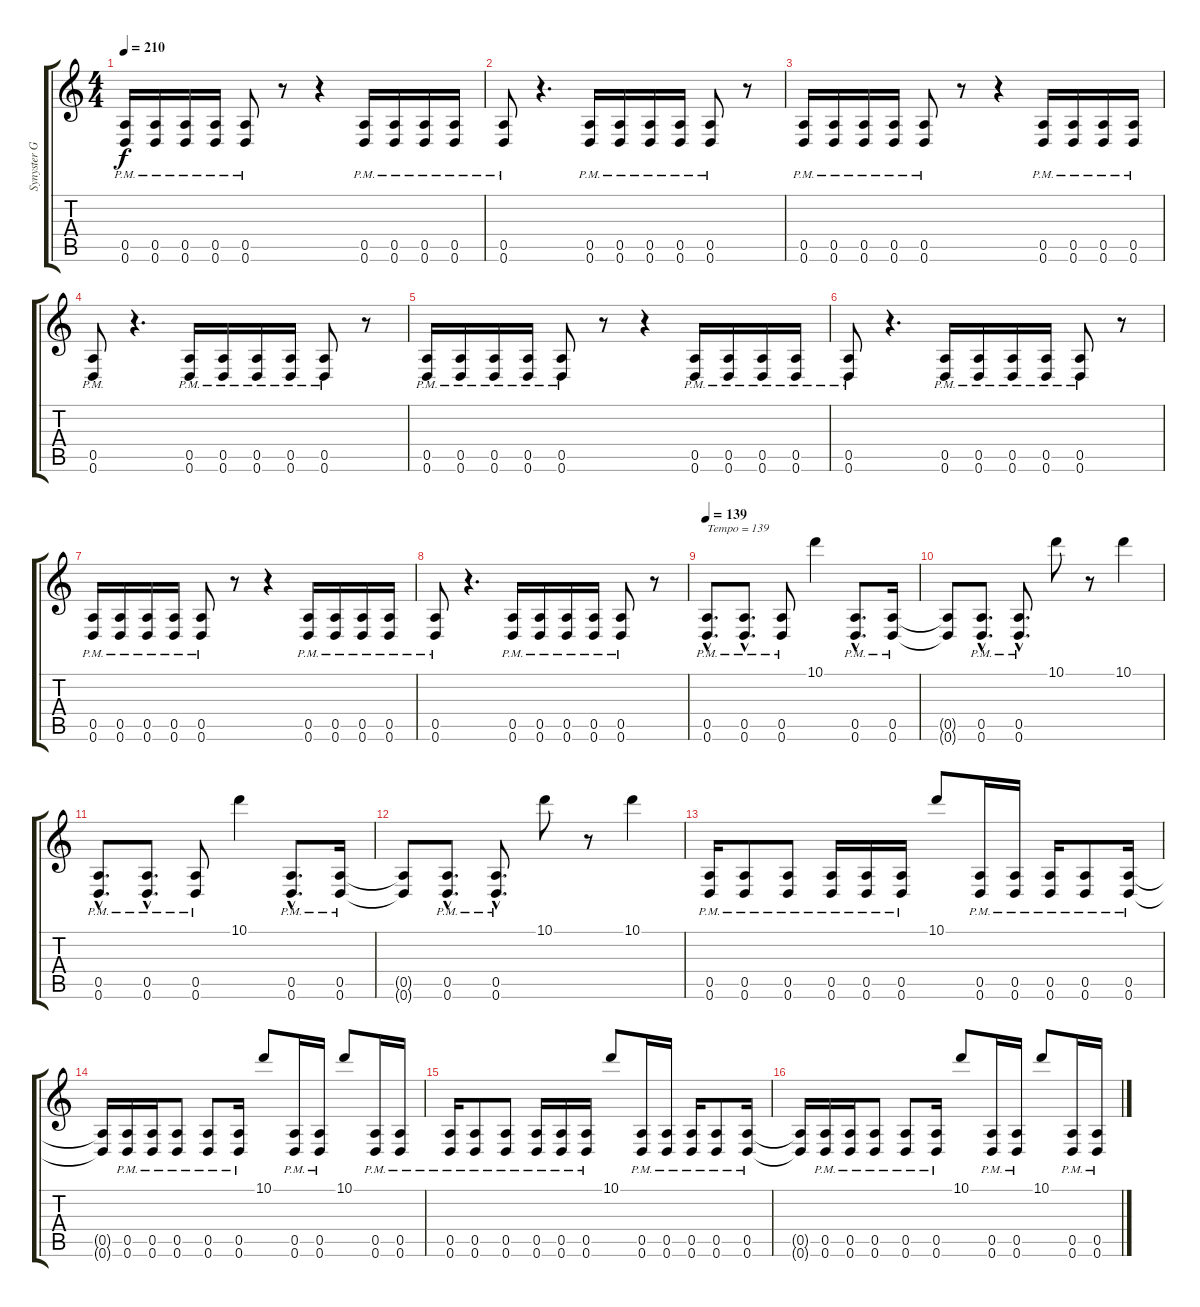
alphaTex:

\track ("Synyster Gates" "Synyster G") {instrument overdrivenguitar}
\staff {score tabs}
\tuning (E4 B3 G3 D3 A2 D2) {hide}
\ts (4 4)
\tempo 210
\clef g2
\ks c
(0.5{pm} 0.6{pm}).16{dy f} (0.5{pm} 0.6{pm}).16 (0.5{pm} 0.6{pm}).16 (0.5{pm} 0.6{pm}).16 (0.5{pm} 0.6{pm}).8 r.8 r.4 (0.5{pm} 0.6{pm}).16 (0.5{pm} 0.6{pm}).16 (0.5{pm} 0.6{pm}).16 (0.5{pm} 0.6{pm}).16 |
(0.5{pm} 0.6{pm}).8 r.4{d} (0.5{pm} 0.6{pm}).16 (0.5{pm} 0.6{pm}).16 (0.5{pm} 0.6{pm}).16 (0.5{pm} 0.6{pm}).16 (0.5{pm} 0.6{pm}).8 r.8 |
(0.5{pm} 0.6{pm}).16 (0.5{pm} 0.6{pm}).16 (0.5{pm} 0.6{pm}).16 (0.5{pm} 0.6{pm}).16 (0.5{pm} 0.6{pm}).8 r.8 r.4 (0.5{pm} 0.6{pm}).16 (0.5{pm} 0.6{pm}).16 (0.5{pm} 0.6{pm}).16 (0.5{pm} 0.6{pm}).16 |
(0.5{pm} 0.6{pm}).8 r.4{d} (0.5{pm} 0.6{pm}).16 (0.5{pm} 0.6{pm}).16 (0.5{pm} 0.6{pm}).16 (0.5{pm} 0.6{pm}).16 (0.5{pm} 0.6{pm}).8 r.8 |
(0.5{pm} 0.6{pm}).16 (0.5{pm} 0.6{pm}).16 (0.5{pm} 0.6{pm}).16 (0.5{pm} 0.6{pm}).16 (0.5{pm} 0.6{pm}).8 r.8 r.4 (0.5{pm} 0.6{pm}).16 (0.5{pm} 0.6{pm}).16 (0.5{pm} 0.6{pm}).16 (0.5{pm} 0.6{pm}).16 |
(0.5{pm} 0.6{pm}).8 r.4{d} (0.5{pm} 0.6{pm}).16 (0.5{pm} 0.6{pm}).16 (0.5{pm} 0.6{pm}).16 (0.5{pm} 0.6{pm}).16 (0.5{pm} 0.6{pm}).8 r.8 |
(0.5{pm} 0.6{pm}).16 (0.5{pm} 0.6{pm}).16 (0.5{pm} 0.6{pm}).16 (0.5{pm} 0.6{pm}).16 (0.5{pm} 0.6{pm}).8 r.8 r.4 (0.5{pm} 0.6{pm}).16 (0.5{pm} 0.6{pm}).16 (0.5{pm} 0.6{pm}).16 (0.5{pm} 0.6{pm}).16 |
(0.5{pm} 0.6{pm}).8 r.4{d} (0.5{pm} 0.6{pm}).16 (0.5{pm} 0.6{pm}).16 (0.5{pm} 0.6{pm}).16 (0.5{pm} 0.6{pm}).16 (0.5{pm} 0.6{pm}).8 r.8 |
\tempo 139
(0.5{hac pm} 0.6{hac pm}).8{d txt "Tempo = 139"} (0.5{hac pm} 0.6{hac pm}).8{d} (0.5{pm} 0.6{pm}).8 10.1.4 (0.5{hac pm} 0.6{hac pm}).8{d} (0.5{pm} 0.6{pm}).16 |
(0.5{t} 0.6{t}).8 (0.5{hac pm} 0.6{hac pm}).8{d} (0.5{hac pm} 0.6{hac}).8{d} 10.1.8 r.8 10.1.4 |
(0.5{hac pm} 0.6{hac pm}).8{d} (0.5{hac pm} 0.6{hac pm}).8{d} (0.5{pm} 0.6{pm}).8 10.1.4 (0.5{hac pm} 0.6{hac pm}).8{d} (0.5{pm} 0.6{pm}).16 |
(0.5{t} 0.6{t}).8 (0.5{hac pm} 0.6{hac pm}).8{d} (0.5{hac pm} 0.6{hac pm}).8{d} 10.1.8 r.8 10.1.4 |
(0.5{pm} 0.6{pm}).16 (0.5{pm} 0.6{pm}).8 (0.5{pm} 0.6{pm}).8 (0.5{pm} 0.6{pm}).16 (0.5{pm} 0.6{pm}).16 (0.5{pm} 0.6{pm}).16 10.1.8 (0.5{pm} 0.6{pm}).16 (0.5{pm} 0.6{pm}).16 (0.5{pm} 0.6{pm}).16 (0.5{pm} 0.6{pm}).8 (0.5{pm} 0.6{pm}).16 |
(0.5{t} 0.6{t}).16 (0.5{pm} 0.6{pm}).16 (0.5{pm} 0.6{pm}).16 (0.5{pm} 0.6{pm}).8 (0.5{pm} 0.6{pm}).8 (0.5{pm} 0.6{pm}).16 10.1.8 (0.5{pm} 0.6{pm}).16 (0.5{pm} 0.6{pm}).16 10.1.8 (0.5{pm} 0.6{pm}).16 (0.5{pm} 0.6{pm}).16 |
(0.5{pm} 0.6{pm}).16 (0.5{pm} 0.6{pm}).8 (0.5{pm} 0.6{pm}).8 (0.5{pm} 0.6{pm}).16 (0.5{pm} 0.6{pm}).16 (0.5{pm} 0.6{pm}).16 10.1.8 (0.5{pm} 0.6{pm}).16 (0.5{pm} 0.6{pm}).16 (0.5{pm} 0.6{pm}).16 (0.5{pm} 0.6{pm}).8 (0.5{pm} 0.6{pm}).16 |
(0.5{t} 0.6{t}).16 (0.5{pm} 0.6{pm}).16 (0.5{pm} 0.6{pm}).16 (0.5{pm} 0.6{pm}).8 (0.5{pm} 0.6{pm}).8 (0.5{pm} 0.6{pm}).16 10.1.8 (0.5{pm} 0.6{pm}).16 (0.5{pm} 0.6{pm}).16 10.1.8 (0.5{pm} 0.6{pm}).16 (0.5{pm} 0.6{pm}).16
